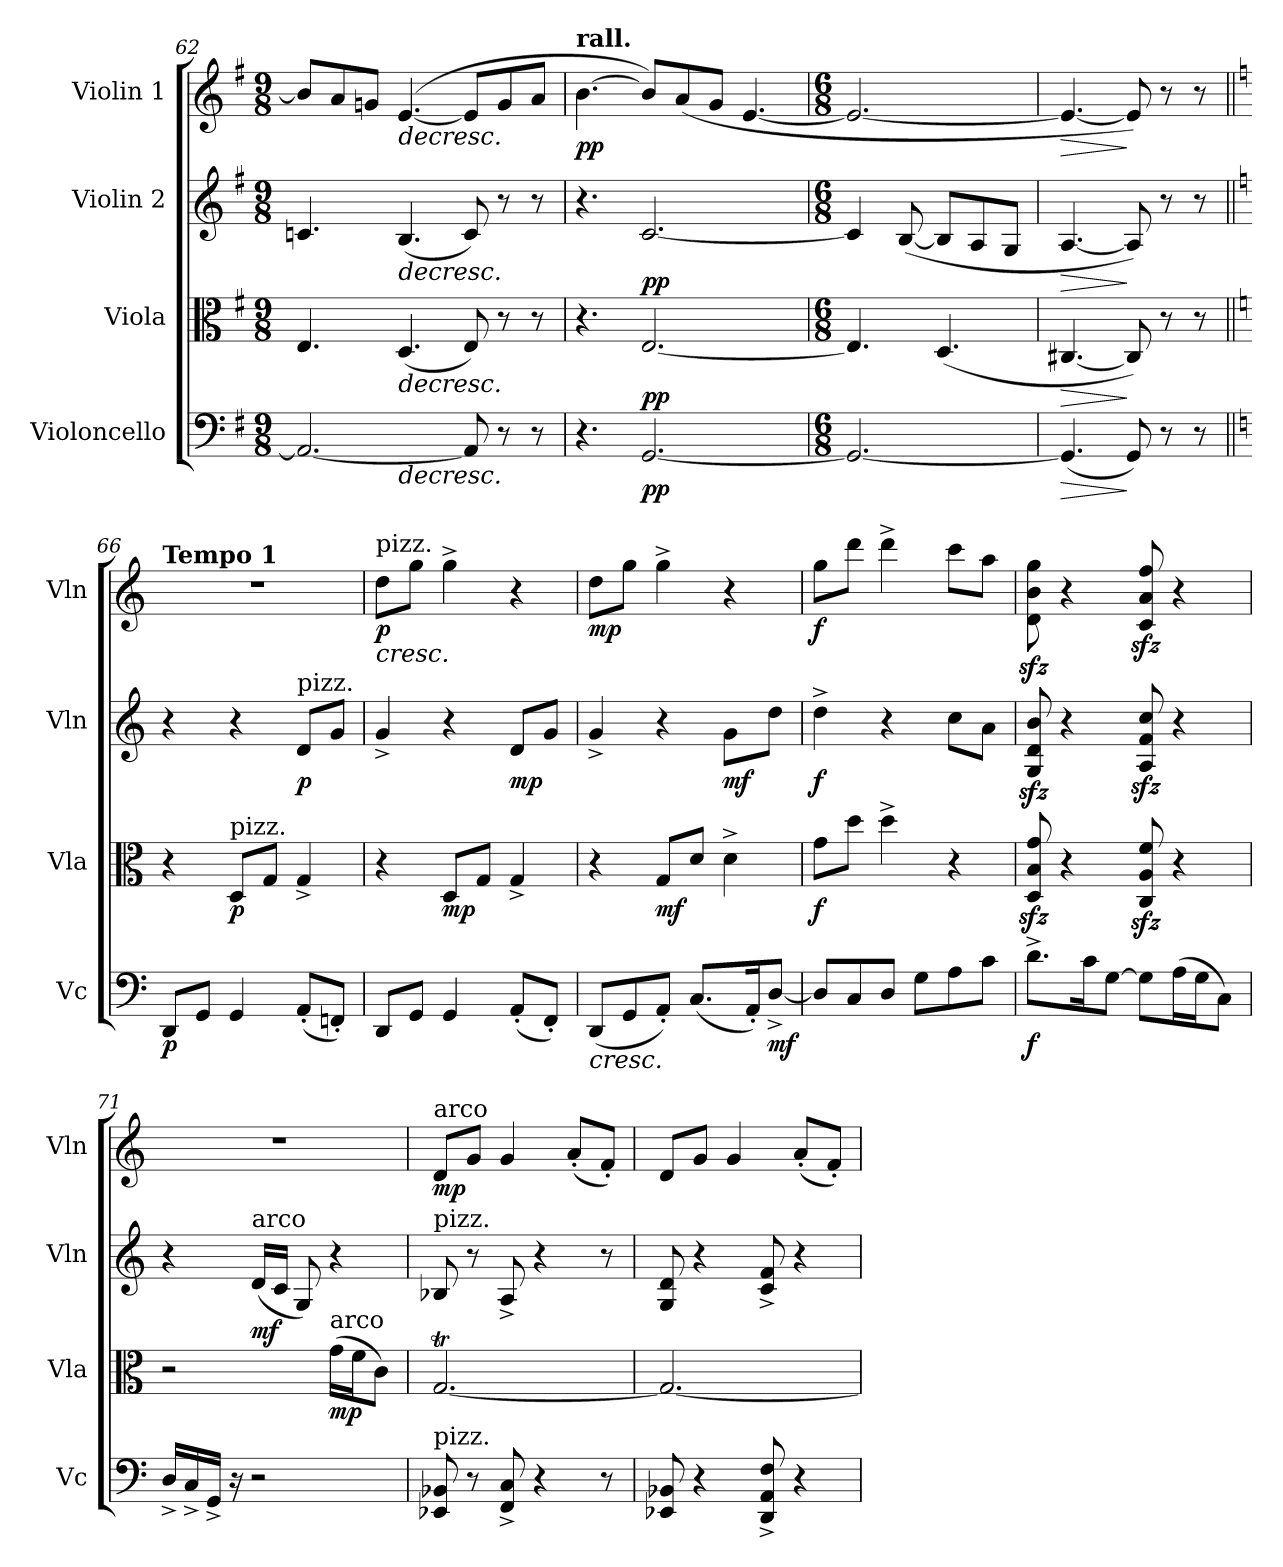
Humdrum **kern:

**kern	**dynam	**kern	**dynam	**kern	**dynam	**kern	**dynam
*part4	*part4	*part3	*part3	*part2	*part2	*part1	*part1
*staff4	*staff4	*staff3	*staff3	*staff2	*staff2	*staff1	*staff1
*I"Violoncello	*	*I"Viola	*	*I"Violin 2	*	*I"Violin 1	*
*I'Vc	*	*I'Vla	*	*I'Vln	*	*I'Vln	*
!!LO:LB:g=z
*clefF4	*	*clefC3	*	*clefG2	*	*clefG2	*
*k[f#]	*	*k[f#]	*	*k[f#]	*	*k[f#]	*
*M9/8	*	*M9/8	*	*M9/8	*	*M9/8	*
=62	=62	=62	=62	=62	=62	=62	=62
*^	*	*	*	*	*	*	*
2.AA/_	4.ryy	.	4.E/	.	4.cn/	.	8b/L]	.
.	.	.	.	.	.	.	8a/	.
.	.	.	.	.	.	.	8gn/J	.
!	!	!LO:HP:b	!	!LO:HP:b	!	!LO:HP:b	!	!LO:HP:b
.	4.ryy	>	(4.D/	>	(4.B/	>	([4.e/	>
8AA/]	4ryy	.	8E/)	.	8c/)	.	8e/L]	.
8r	.	.	8r	.	8r	.	8g/	.
8r	8ryy	.	8r	.	8r	.	8a/J	.
=63	=63	=63	=63	=63	=63	=63	=63	=63
!	!	!	!	!	!	!	!LO:TX:a:B:t=rall.	!
!	!	!	!	!	!	!	!	!LO:DY:b
*v	*v	*	*	*	*	*	*	*
4.r	.	4.r	.	4.r	.	[4.b\	pp
!	!LO:DY:b	!	!LO:DY:b	!	!LO:DY:b	!	!
[2.GG/	pp	[2.E/	pp	[2.c/	pp	8b/L])	.
.	.	.	.	.	.	(<8a/	.
.	.	.	.	.	.	8g/J	.
.	.	.	.	.	.	[4.e/	.
=64	=64	=64	=64	=64	=64	=64	=64
*M6/8	*	*M6/8	*	*M6/8	*	*M6/8	*
2.GG/_	.	4.E/]	.	4c/]	.	2.e/_	.
.	.	.	.	([8B/	.	.	.
.	.	(4.D/	.	8B/L]	.	.	.
.	.	.	.	8A/	.	.	.
.	.	.	.	8G/J	.	.	.
=65	=65	=65	=65	=65	=65	=65	=65
!	!LO:HP:b	!	!LO:HP:b	!	!LO:HP:b	!	!LO:HP:b
(4.GG/]	>	[4.C#X/	>	[4.A/	>	4.e/_	>
8GG/)	]	8C#/])	]	8A/])	]	8e/])	]
8r	.	8r	.	8r	.	8r	.
8r	.	8r	.	8r	.	8r	.
!!LO:PB:g=z
=66||	=66||	=66||	=66||	=66||	=66||	=66||	=66||
*k[]	*	*k[]	*	*k[]	*	*k[]	*
!	!	!	!	!	!	!LO:TX:a:B:t=Tempo 1	!
!	!LO:DY:b	!	!	!	!	!	!
8DD/L	p	4r	.	4r	.	2.r	.
8GG/J	.	.	.	.	.	.	.
!	!	!LO:TX:a:t=pizz.	!	!	!	!	!
!	!	!	!LO:DY:b	!	!	!	!
4GG/	.	8D/L	p	4r	.	.	.
.	.	8G/J	.	.	.	.	.
!	!	!	!	!LO:TX:a:t=pizz.	!	!	!
!	!	!	!	!	!LO:DY:b	!	!
(8AA'/L	.	4G^/	.	8d/L	p	.	.
8FFn'/J)	.	.	.	8g/J	.	.	.
=67	=67	=67	=67	=67	=67	=67	=67
!	!	!	!	!	!	!LO:TX:a:t=pizz.	!
!	!	!	!	!	!	!	!LO:HP:b
!	!	!	!	!	!	!	!LO:DY:n=1:b
8DD/L	.	4r	.	4g^/	.	8dd\L	< p
8GG/J	.	.	.	.	.	8gg\J	.
!	!	!	!LO:DY:b	!	!	!	!
4GG/	.	8D/L	mp	4r	.	4gg^\	]
.	.	8G/J	.	.	.	.	.
!	!	!	!	!	!LO:DY:b	!	!
(8AA'/L	.	4G^/	.	8d/L	mp	4r	.
8FF'/J)	.	.	.	8g/J	.	.	.
=68	=68	=68	=68	=68	=68	=68	=68
!	!LO:HP:b	!	!	!	!	!	!LO:DY:b
(8DD/L	<	4r	.	4g^/	.	8dd\L	mp
8GG/	.	.	.	.	.	8gg\J	.
!	!	!	!LO:DY:b	!	!	!	!
8AA'/J)	.	8G/L	mf	4r	.	4gg^\	[
(8.C/L	.	8d/J	.	.	.	.	.
!	!	!	!	!	!LO:DY:b	!	!
.	.	4d^\	.	8g\L	mf	4r	.
16AA'/K)	.	.	.	.	.	.	.
!	!LO:DY:n=1:b	!	!	!	!	!	!
[8D^/J	] mf	.	.	8dd\J	.	.	.
.	.	.	]	.	]	.	.
=69	=69	=69	=69	=69	=69	=69	=69
!	!	!	!LO:DY:b	!	!LO:DY:b	!	!LO:DY:b
8D/L]	.	8g\L	f	4dd^\	f	8gg\L	f
8C/	.	8dd\J	.	.	.	8ddd\J	.
8D/J	.	4dd^\	.	4r	.	4ddd^\	.
8G\L	.	.	.	.	.	.	.
8A\	.	4r	.	8cc\L	.	8ccc\L	.
8c\J	.	.	.	8a\J	.	8aa\J	.
.	[	.	.	.	.	.	.
=70	=70	=70	=70	=70	=70	=70	=70
!	!LO:DY:b	!	!	!	!	!	!
8.d^\L	f	8D/zz< 8B/zz< 8g/zz<	.	8G/zz< 8d/zz< 8b/zz<	.	8d\zz< 8b\zz< 8gg\zz<	.
.	.	4r	.	4r	.	4r	.
16c\K	.	.	.	.	.	.	.
[8G\J	.	.	.	.	.	.	.
8G\L]	.	8C/zz< 8A/zz< 8f/zz<	.	8A/zz< 8f/zz< 8cc/zz<	.	8c/zz< 8a/zz< 8ff/zz<	.
(16A\L	.	4r	.	4r	.	4r	.
16G\J	.	.	.	.	.	.	.
8C\J)	.	.	.	.	.	.	.
!!LO:LB:g=z
=71	=71	=71	=71	=71	=71	=71	=71
16D^/LL	.	2r	.	4r	.	2.r	.
16C^/	.	.	.	.	.	.	.
16GG^/JJ	.	.	.	.	.	.	.
16r	.	.	.	.	.	.	.
!	!	!	!	!LO:TX:a:t=arco	!	!	!
!	!	!	!	!	!LO:DY:b	!	!
2r	.	.	.	(16d/LL	mf	.	.
.	.	.	.	16c/JJ	.	.	.
.	.	.	.	8G/)	.	.	.
!	!	!LO:TX:a:t=arco	!	!	!	!	!
!	!	!	!LO:DY:b	!	!	!	!
.	.	(16g\LL	mp	4r	.	.	.
.	.	16f\J	.	.	.	.	.
.	.	8c\J)	.	.	.	.	.
=72	=72	=72	=72	=72	=72	=72	=72
!	!	!	!	!	!	!LO:TX:a:t=arco	!
!	!	!	!	!LO:TX:a:t=pizz.	!	!	!
!LO:TX:a:t=pizz.	!	!	!	!	!	!	!
!	!	!	!	!	!	!	!LO:DY:b
8EE-X/ 8BB-X/	.	[2.GT/	.	8B-X/	.	8d/L	mp
8r	.	.	.	8r	.	8g/J	.
8FF/^ 8C/^	.	.	.	8A^/	.	4g/	.
4r	.	.	.	4r	.	.	.
.	.	.	.	.	.	(8a'/L	.
8r	.	.	.	8r	.	8f'/J)	.
=73	=73	=73	=73	=73	=73	=73	=73
8EE-X/ 8BB-X/	.	2.GTTT/_	.	8G/ 8d/	.	8d/L	.
4r	.	.	.	4r	.	8g/J	.
.	.	.	.	.	.	4g/	.
8DD/^ 8AA/^ 8F/^	.	.	.	8c/^ 8f/^	.	.	.
4r	.	.	.	4r	.	(8a'/L	.
.	.	.	.	.	.	8f'/J)	.
=	=	=	=	=	=	=	=
*-	*-	*-	*-	*-	*-	*-	*-
